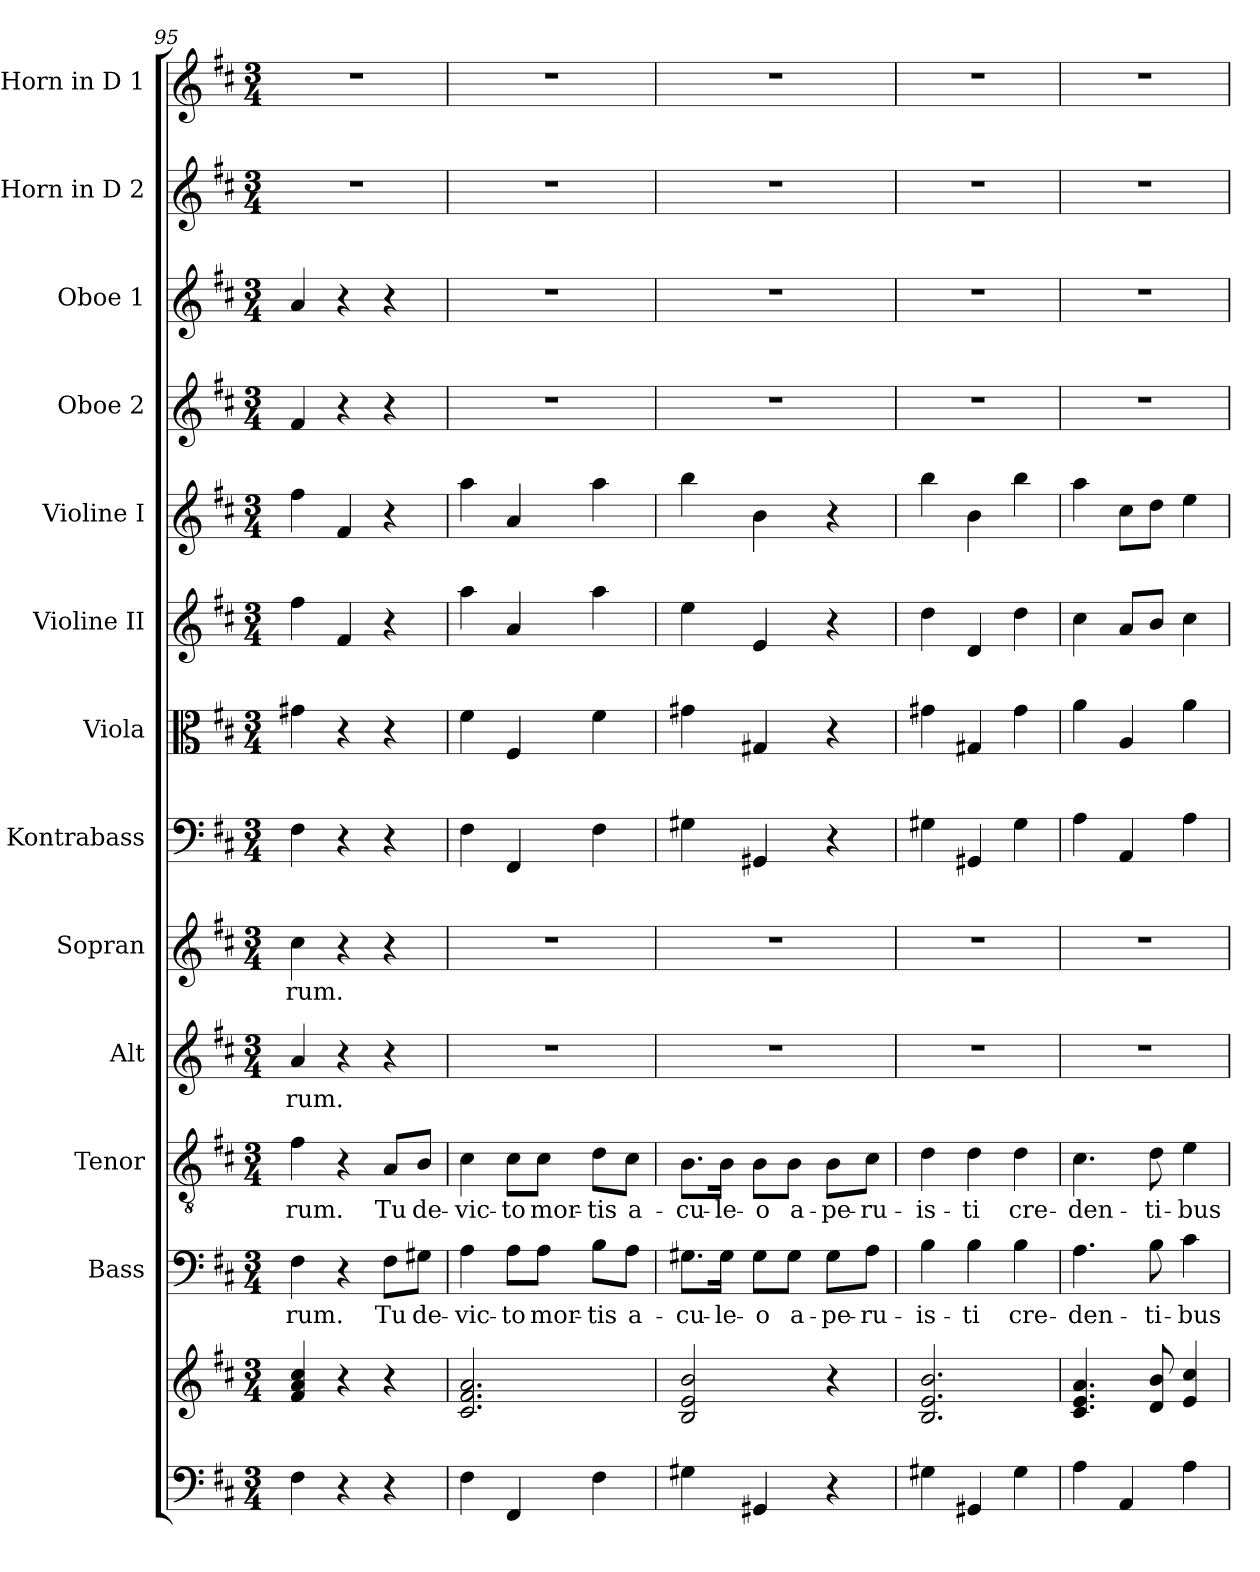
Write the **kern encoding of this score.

**kern	**kern	**kern	**text	**kern	**text	**kern	**text	**kern	**text	**kern	**kern	**kern	**kern	**kern	**kern	**kern	**kern
*part13	*part13	*part12	*part12	*part11	*part11	*part10	*part10	*part9	*part9	*part8	*part7	*part6	*part5	*part4	*part3	*part2	*part1
*staff14	*staff13	*staff12	*staff12	*staff11	*staff11	*staff10	*staff10	*staff9	*staff9	*staff8	*staff7	*staff6	*staff5	*staff4	*staff3	*staff2	*staff1
*	*	*I"Bass	*	*I"Tenor	*	*I"Alt	*	*I"Sopran	*	*I"Kontrabass	*I"Viola	*I"Violine II	*I"Violine I	*I"Oboe 2	*I"Oboe 1	*I"Horn in D 2	*I"Horn in D 1
*	*	*I'B.	*	*I'T.	*	*I'A.	*	*I'S.	*	*I'Kb.	*I'Vla.	*I'Vl. II	*I'Vl. I	*I'Ob. 2	*I'Ob. 1	*	*
*clefF4	*clefG2	*clefF4	*	*clefGv2	*	*clefG2	*	*clefG2	*	*clefF4	*clefC3	*clefG2	*clefG2	*clefG2	*clefG2	*clefG2	*clefG2
*	*	*	*	*	*	*	*	*	*	*ITrd7c12	*	*	*	*	*	*ITrd7c12	*ITrd7c12
*k[f#c#]	*k[f#c#]	*k[f#c#]	*	*k[f#c#]	*	*k[f#c#]	*	*k[f#c#]	*	*k[f#c#]	*k[f#c#]	*k[f#c#]	*k[f#c#]	*k[f#c#]	*k[f#c#]	*k[f#c#]	*k[f#c#]
*D:	*D:	*D:	*	*D:	*	*D:	*	*D:	*	*D:	*D:	*D:	*D:	*D:	*D:	*D:	*D:
*M3/4	*M3/4	*M3/4	*	*M3/4	*	*M3/4	*	*M3/4	*	*M3/4	*M3/4	*M3/4	*M3/4	*M3/4	*M3/4	*M3/4	*M3/4
=95	=95	=95	=95	=95	=95	=95	=95	=95	=95	=95	=95	=95	=95	=95	=95	=95	=95
!	!	!	!LO:LY:b	!	!LO:LY:b	!	!LO:LY:b	!	!LO:LY:b	!	!	!	!	!	!	!	!
4F#\	4f#/ 4a/ 4cc#/	4F#\	-rum.	4f#\	-rum.	4a/	-rum.	4cc#\	-rum.	4FF#\	4g#X\	4ff#\	4ff#\	4f#/	4a/	2.r	2.r
4r	4r	4r	.	4r	.	4r	.	4r	.	4r	4r	4f#/	4f#/	4r	4r	.	.
!	!	!	!LO:LY:b	!	!LO:LY:b	!	!	!	!	!	!	!	!	!	!	!	!
4r	4r	8F#\L	Tu	8A/L	Tu	4r	.	4r	.	4r	4r	4r	4r	4r	4r	.	.
!	!	!	!LO:LY:b	!	!LO:LY:b	!	!	!	!	!	!	!	!	!	!	!	!
.	.	8G#X\J	de-	8B/J	de-	.	.	.	.	.	.	.	.	.	.	.	.
=96	=96	=96	=96	=96	=96	=96	=96	=96	=96	=96	=96	=96	=96	=96	=96	=96	=96
!	!	!	!LO:LY:b	!	!LO:LY:b	!	!	!	!	!	!	!	!	!	!	!	!
4F#\	2.c#/ 2.f#/ 2.a/	4A\	-vic-	4c#\	-vic-	2.r	.	2.r	.	4FF#\	4f#\	4aa\	4aa\	2.r	2.r	2.r	2.r
!	!	!	!LO:LY:b	!	!LO:LY:b	!	!	!	!	!	!	!	!	!	!	!	!
4FF#/	.	8A\L	-to	8c#\L	-to	.	.	.	.	4FFF#/	4F#/	4a/	4a/	.	.	.	.
!	!	!	!LO:LY:b	!	!LO:LY:b	!	!	!	!	!	!	!	!	!	!	!	!
.	.	8A\J	mor-	8c#\J	mor-	.	.	.	.	.	.	.	.	.	.	.	.
!	!	!	!LO:LY:b	!	!LO:LY:b	!	!	!	!	!	!	!	!	!	!	!	!
4F#\	.	8B\L	-tis	8d\L	-tis	.	.	.	.	4FF#\	4f#\	4aa\	4aa\	.	.	.	.
!	!	!	!LO:LY:b	!	!LO:LY:b	!	!	!	!	!	!	!	!	!	!	!	!
.	.	8A\J	a-	8c#\J	a-	.	.	.	.	.	.	.	.	.	.	.	.
=97	=97	=97	=97	=97	=97	=97	=97	=97	=97	=97	=97	=97	=97	=97	=97	=97	=97
!	!	!	!LO:LY:b	!	!LO:LY:b	!	!	!	!	!	!	!	!	!	!	!	!
4G#X\	2B/ 2e/ 2b/	8.G#X\L	-cu-	8.B\L	-cu-	2.r	.	2.r	.	4GG#X\	4g#X\	4ee\	4bb\	2.r	2.r	2.r	2.r
!	!	!	!LO:LY:b	!	!LO:LY:b	!	!	!	!	!	!	!	!	!	!	!	!
.	.	16G#\Jk	-le-	16B\Jk	-le-	.	.	.	.	.	.	.	.	.	.	.	.
!	!	!	!LO:LY:b	!	!LO:LY:b	!	!	!	!	!	!	!	!	!	!	!	!
4GG#X/	.	8G#\L	-o	8B\L	-o	.	.	.	.	4GGG#X/	4G#X/	4e/	4b\	.	.	.	.
!	!	!	!LO:LY:b	!	!LO:LY:b	!	!	!	!	!	!	!	!	!	!	!	!
.	.	8G#\J	a-	8B\J	a-	.	.	.	.	.	.	.	.	.	.	.	.
!	!	!	!LO:LY:b	!	!LO:LY:b	!	!	!	!	!	!	!	!	!	!	!	!
4r	4r	8G#\L	-pe-	8B\L	-pe-	.	.	.	.	4r	4r	4r	4r	.	.	.	.
!	!	!	!LO:LY:b	!	!LO:LY:b	!	!	!	!	!	!	!	!	!	!	!	!
.	.	8A\J	-ru-	8c#\J	-ru-	.	.	.	.	.	.	.	.	.	.	.	.
!!LO:PB:g=z
=98	=98	=98	=98	=98	=98	=98	=98	=98	=98	=98	=98	=98	=98	=98	=98	=98	=98
!	!	!	!LO:LY:b	!	!LO:LY:b	!	!	!	!	!	!	!	!	!	!	!	!
4G#X\	2.B/ 2.e/ 2.b/	4B\	-is-	4d\	-is-	2.r	.	2.r	.	4GG#X\	4g#X\	4dd\	4bb\	2.r	2.r	2.r	2.r
!	!	!	!LO:LY:b	!	!LO:LY:b	!	!	!	!	!	!	!	!	!	!	!	!
4GG#X/	.	4B\	-ti	4d\	-ti	.	.	.	.	4GGG#X/	4G#X/	4d/	4b\	.	.	.	.
!	!	!	!LO:LY:b	!	!LO:LY:b	!	!	!	!	!	!	!	!	!	!	!	!
4G#\	.	4B\	cre-	4d\	cre-	.	.	.	.	4GG#\	4g#\	4dd\	4bb\	.	.	.	.
=99	=99	=99	=99	=99	=99	=99	=99	=99	=99	=99	=99	=99	=99	=99	=99	=99	=99
!	!	!	!LO:LY:b	!	!LO:LY:b	!	!	!	!	!	!	!	!	!	!	!	!
4A\	4.c#/ 4.e/ 4.a/	4.A\	-den-	4.c#\	-den-	2.r	.	2.r	.	4AA\	4a\	4cc#\	4aa\	2.r	2.r	2.r	2.r
4AA/	.	.	.	.	.	.	.	.	.	4AAA/	4A/	8a/L	8cc#\L	.	.	.	.
!	!	!	!LO:LY:b	!	!LO:LY:b	!	!	!	!	!	!	!	!	!	!	!	!
.	8d/ 8b/	8B\	-ti-	8d\	-ti-	.	.	.	.	.	.	8b/J	8dd\J	.	.	.	.
!	!	!	!LO:LY:b	!	!LO:LY:b	!	!	!	!	!	!	!	!	!	!	!	!
4A\	4e/ 4cc#/	4c#\	-bus	4e\	-bus	.	.	.	.	4AA\	4a\	4cc#\	4ee\	.	.	.	.
=	=	=	=	=	=	=	=	=	=	=	=	=	=	=	=	=	=
*-	*-	*-	*-	*-	*-	*-	*-	*-	*-	*-	*-	*-	*-	*-	*-	*-	*-
